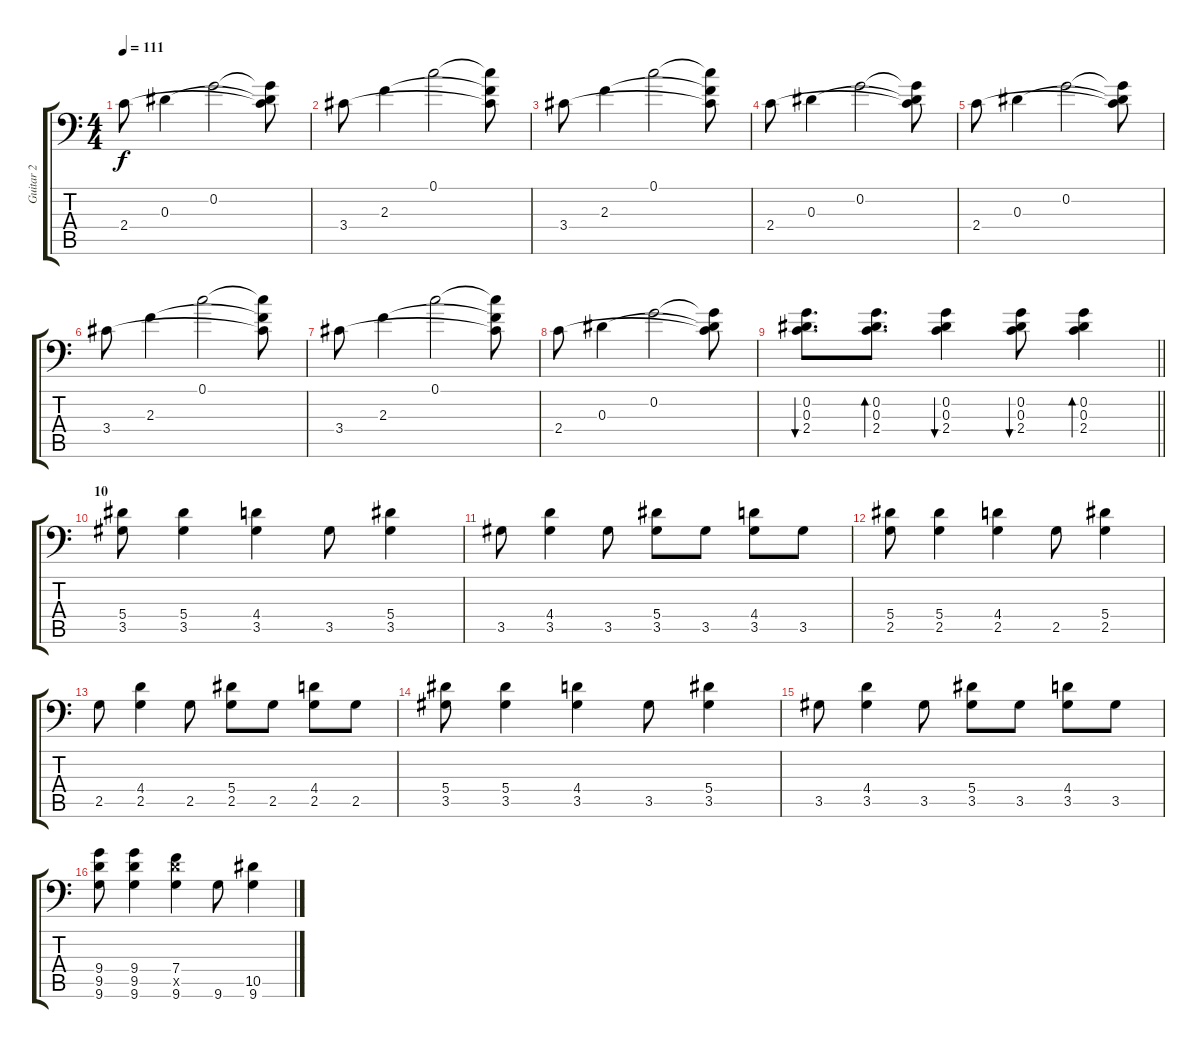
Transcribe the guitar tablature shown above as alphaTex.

\track ("Guitar 2" "Guitar 2") {instrument electricguitarclean}
\staff {score tabs}
\tuning (C4 G3 Eb3 Bb2 F2 Bb1) {hide}
\ts (4 4)
\tempo 111
\clef f4
\ks c
2.4.8{dy f} 0.3.4 0.2.2 (0.2{t} 0.3{t} 2.4{t}).8 |
3.4.8 2.3.4 0.1.2 (0.1{t} 2.3{t} 3.4{t}).8 |
3.4.8 2.3.4 0.1.2 (0.1{t} 2.3{t} 3.4{t}).8 |
2.4.8 0.3.4 0.2.2 (0.2{t} 0.3{t} 2.4{t}).8 |
2.4.8 0.3.4 0.2.2 (0.2{t} 0.3{t} 2.4{t}).8 |
3.4.8 2.3.4 0.1.2 (0.1{t} 2.3{t} 3.4{t}).8 |
3.4.8 2.3.4 0.1.2 (0.1{t} 2.3{t} 3.4{t}).8 |
2.4.8 0.3.4 0.2.2 (0.2{t} 0.3{t} 2.4{t}).8 |
\barLineRight lightlight
(0.2 0.3 2.4).8{d bu 60} (0.2 0.3 2.4).8{d bd 60} (0.2 0.3 2.4).4{bu 60} (0.2 0.3 2.4).8{bu 60} (0.2 0.3 2.4).4{bd 60} |
\section ("" "10")
(5.4 3.5).8{instrument distortionguitar} (5.4 3.5).4 (4.4 3.5).4 3.5.8 (5.4 3.5).4 |
3.5.8 (4.4 3.5).4 3.5.8 (5.4 3.5).8 3.5.8 (4.4 3.5).8 3.5.8 |
(5.4 2.5).8 (5.4 2.5).4 (4.4 2.5).4 2.5.8 (5.4 2.5).4 |
2.5.8 (4.4 2.5).4 2.5.8 (5.4 2.5).8 2.5.8 (4.4 2.5).8 2.5.8 |
(5.4 3.5).8 (5.4 3.5).4 (4.4 3.5).4 3.5.8 (5.4 3.5).4 |
3.5.8 (4.4 3.5).4 3.5.8 (5.4 3.5).8 3.5.8 (4.4 3.5).8 3.5.8 |
(9.4 9.5 9.6).8 (9.4 9.5 9.6).4 (7.4 9.5{x} 9.6).4 9.6.8 (10.5 9.6).4
